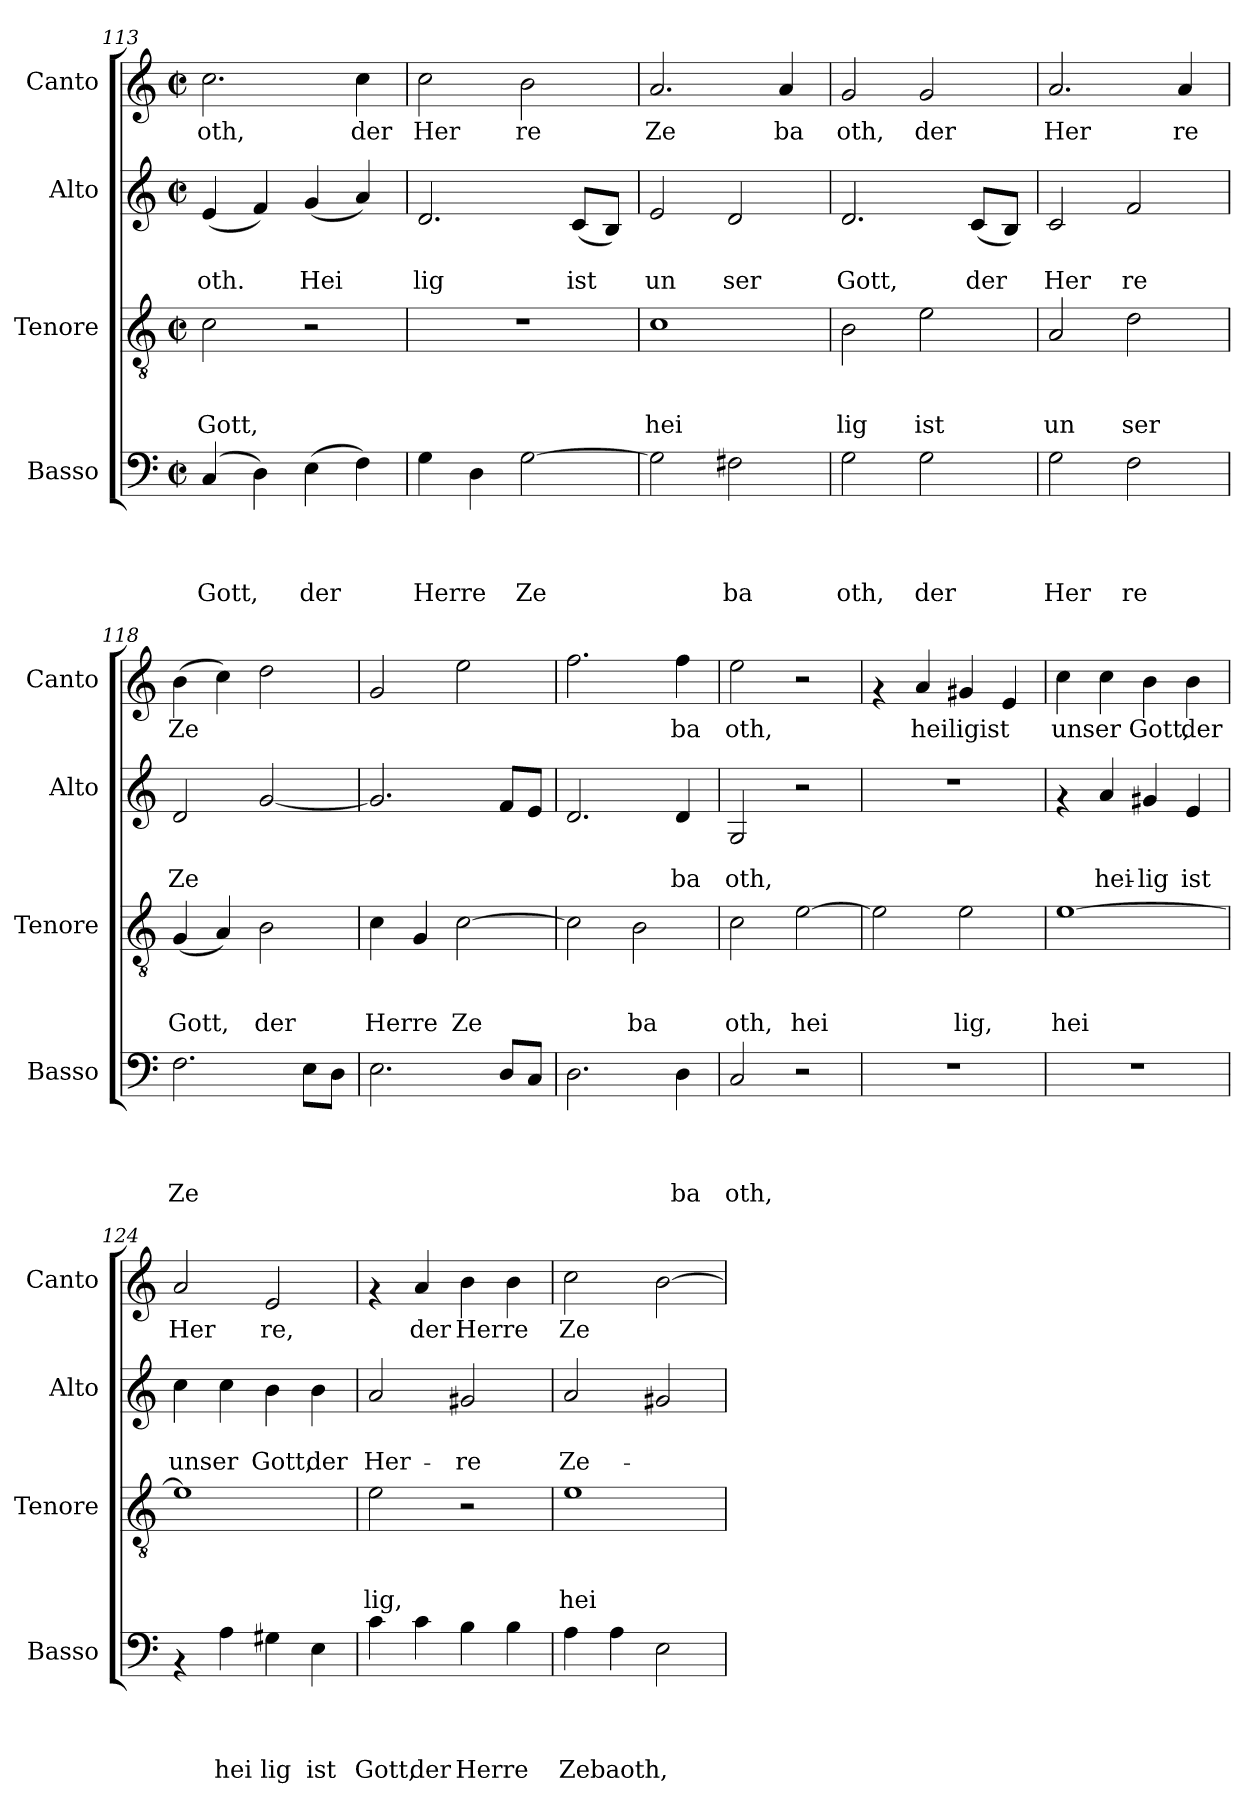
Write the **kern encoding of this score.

**kern	**text	**text	**text	**text	**kern	**text	**text	**text	**kern	**text	**text	**kern	**text
*part4	*part4	*part4	*part4	*part4	*part3	*part3	*part3	*part3	*part2	*part2	*part2	*part1	*part1
*staff4	*staff4	*staff4	*staff4	*staff4	*staff3	*staff3	*staff3	*staff3	*staff2	*staff2	*staff2	*staff1	*staff1
*I"Basso	*	*	*	*	*I"Tenore	*	*	*	*I"Alto	*	*	*I"Canto	*
*I'Basso	*	*	*	*	*I'Tenore	*	*	*	*I'Alto	*	*	*I'Canto	*
*clefF4	*	*	*	*	*clefGv2	*	*	*	*clefG2	*	*	*clefG2	*
*k[]	*	*	*	*	*k[]	*	*	*	*k[]	*	*	*k[]	*
*C:	*	*	*	*	*C:	*	*	*	*C:	*	*	*C:	*
*M2/2	*	*	*	*	*M2/2	*	*	*	*M2/2	*	*	*M2/2	*
*met(c|)	*	*	*	*	*met(c|)	*	*	*	*met(c|)	*	*	*met(c|)	*
=113	=113	=113	=113	=113	=113	=113	=113	=113	=113	=113	=113	=113	=113
!	!	!	!	!LO:LY:b	!	!	!	!LO:LY:b	!	!	!LO:LY:b	!	!LO:LY:b
(4C/	.	.	.	Gott,	2c\	.	.	Gott,	(<4e/	.	oth.	2.cc\	oth,
4D\)	.	.	.	.	.	.	.	.	4f/)	.	.	.	.
!	!	!	!	!LO:LY:b	!	!	!	!	!	!	!LO:LY:b	!	!
(>4E\	.	.	.	der	2r	.	.	.	(<4g/	.	Hei	.	.
!	!	!	!	!	!	!	!	!	!	!	!	!	!LO:LY:b
4F\)	.	.	.	.	.	.	.	.	4a/)	.	.	4cc\	der
=114	=114	=114	=114	=114	=114	=114	=114	=114	=114	=114	=114	=114	=114
!	!	!	!	!LO:LY:b	!	!	!	!	!	!	!LO:LY:b	!	!LO:LY:b
4G\	.	.	.	Herre	1r	.	.	.	2.d/	.	lig	2cc\	Her
4D\	.	.	.	.	.	.	.	.	.	.	.	.	.
!	!	!	!	!LO:LY:b	!	!	!	!	!	!	!	!	!LO:LY:b
[>2G\	.	.	.	Ze	.	.	.	.	.	.	.	2b\	re
!	!	!	!	!	!	!	!	!	!	!	!LO:LY:b	!	!
.	.	.	.	.	.	.	.	.	(<8c/L	.	ist	.	.
.	.	.	.	.	.	.	.	.	8B/J)	.	.	.	.
=115	=115	=115	=115	=115	=115	=115	=115	=115	=115	=115	=115	=115	=115
!	!	!	!	!	!	!	!	!LO:LY:b	!	!	!LO:LY:b	!	!LO:LY:b
2G\]	.	.	.	.	1c	.	.	hei	2e/	.	un	2.a/	Ze
!	!	!	!	!LO:LY:b	!	!	!	!	!	!	!LO:LY:b	!	!
2F#X\	.	.	.	ba	.	.	.	.	2d/	.	ser	.	.
!	!	!	!	!	!	!	!	!	!	!	!	!	!LO:LY:b
.	.	.	.	.	.	.	.	.	.	.	.	4a/	ba
=116	=116	=116	=116	=116	=116	=116	=116	=116	=116	=116	=116	=116	=116
!	!	!	!	!LO:LY:b	!	!	!	!LO:LY:b	!	!	!LO:LY:b	!	!LO:LY:b
2G\	.	.	.	oth,	2B\	.	.	lig	2.d/	.	Gott,	2g/	oth,
!	!	!	!	!LO:LY:b	!	!	!	!LO:LY:b	!	!	!	!	!LO:LY:b
2G\	.	.	.	der	2e\	.	.	ist	.	.	.	2g/	der
!	!	!	!	!	!	!	!	!	!	!	!LO:LY:b	!	!
.	.	.	.	.	.	.	.	.	(<8c/L	.	der	.	.
.	.	.	.	.	.	.	.	.	8B/J)	.	.	.	.
=117	=117	=117	=117	=117	=117	=117	=117	=117	=117	=117	=117	=117	=117
!	!	!	!	!LO:LY:b	!	!	!	!LO:LY:b	!	!	!LO:LY:b	!	!LO:LY:b
2G\	.	.	.	Her	2A/	.	.	un	2c/	.	Her	2.a/	Her
!	!	!	!	!LO:LY:b	!	!	!	!LO:LY:b	!	!	!LO:LY:b	!	!
2F\	.	.	.	re	2d\	.	.	ser	2f/	.	re	.	.
!	!	!	!	!	!	!	!	!	!	!	!	!	!LO:LY:b
.	.	.	.	.	.	.	.	.	.	.	.	4a/	re
=118	=118	=118	=118	=118	=118	=118	=118	=118	=118	=118	=118	=118	=118
!	!	!	!	!LO:LY:b	!	!	!	!LO:LY:b	!	!	!LO:LY:b	!	!LO:LY:b
2.F\	.	.	.	Ze	(<4G/	.	.	Gott,	2d/	.	Ze	(>4b\	Ze
.	.	.	.	.	4A/)	.	.	.	.	.	.	4cc\)	.
!	!	!	!	!	!	!	!	!LO:LY:b	!	!	!	!	!
.	.	.	.	.	2B\	.	.	der	[<2g/	.	.	2dd\	.
8E\L	.	.	.	.	.	.	.	.	.	.	.	.	.
8D\J	.	.	.	.	.	.	.	.	.	.	.	.	.
=119	=119	=119	=119	=119	=119	=119	=119	=119	=119	=119	=119	=119	=119
!	!	!	!	!	!	!	!	!LO:LY:b	!	!	!	!	!
2.E\	.	.	.	.	4c\	.	.	Herre	2.g/]	.	.	2g/	.
.	.	.	.	.	4G/	.	.	.	.	.	.	.	.
!	!	!	!	!	!	!	!	!LO:LY:b	!	!	!	!	!
.	.	.	.	.	[>2c\	.	.	Ze	.	.	.	2ee\	.
8D/L	.	.	.	.	.	.	.	.	8f/L	.	.	.	.
8C/J	.	.	.	.	.	.	.	.	8e/J	.	.	.	.
=120	=120	=120	=120	=120	=120	=120	=120	=120	=120	=120	=120	=120	=120
2.D\	.	.	.	.	2c\]	.	.	.	2.d/	.	.	2.ff\	.
!	!	!	!	!	!	!	!	!LO:LY:b	!	!	!	!	!
.	.	.	.	.	2B\	.	.	ba	.	.	.	.	.
!	!	!	!	!LO:LY:b	!	!	!	!	!	!	!LO:LY:b	!	!LO:LY:b
4D\	.	.	.	ba	.	.	.	.	4d/	.	ba	4ff\	ba
!!LO:LB:g=z
=121	=121	=121	=121	=121	=121	=121	=121	=121	=121	=121	=121	=121	=121
!	!	!	!	!LO:LY:b	!	!	!	!LO:LY:b	!	!	!LO:LY:b	!	!LO:LY:b
2C/	.	.	.	oth,	2c\	.	.	oth,	2G/	.	oth,	2ee\	oth,
!	!	!	!	!	!	!	!	!LO:LY:b	!	!	!	!	!
2r	.	.	.	.	[>2e\	.	.	hei	2r	.	.	2r	.
=122	=122	=122	=122	=122	=122	=122	=122	=122	=122	=122	=122	=122	=122
1r	.	.	.	.	2e\]	.	.	.	1r	.	.	4rf	.
!	!	!	!	!	!	!	!	!	!	!	!	!	!LO:LY:b
.	.	.	.	.	.	.	.	.	.	.	.	4a/	heiligist
!	!	!	!	!	!	!	!	!LO:LY:b	!	!	!	!	!
.	.	.	.	.	2e\	.	.	lig,	.	.	.	4g#X/	.
.	.	.	.	.	.	.	.	.	.	.	.	4e/	.
=123	=123	=123	=123	=123	=123	=123	=123	=123	=123	=123	=123	=123	=123
!	!	!	!	!	!	!	!	!LO:LY:b	!	!	!	!	!LO:LY:b
1r	.	.	.	.	[>1e	.	.	hei	4rf	.	.	4cc\	unser
!	!	!	!	!	!	!	!	!	!	!	!LO:LY:b	!	!
.	.	.	.	.	.	.	.	.	4a/	.	hei-	4cc\	.
!	!	!	!	!	!	!	!	!	!	!	!LO:LY:b	!	!LO:LY:b
.	.	.	.	.	.	.	.	.	4g#X/	.	-lig	4b\	Gott,
!	!	!	!	!	!	!	!	!	!	!	!LO:LY:b	!	!LO:LY:b
.	.	.	.	.	.	.	.	.	4e/	.	ist	4b\	der
=124	=124	=124	=124	=124	=124	=124	=124	=124	=124	=124	=124	=124	=124
!	!	!	!	!	!	!	!	!	!	!	!LO:LY:b	!	!LO:LY:b
4rAA	.	.	.	.	1e]	.	.	.	4cc\	.	unser	2a/	Her
!	!	!	!	!LO:LY:b	!	!	!	!	!	!	!	!	!
4A\	.	.	.	hei	.	.	.	.	4cc\	.	.	.	.
!	!	!	!	!LO:LY:b	!	!	!	!	!	!	!LO:LY:b	!	!LO:LY:b
4G#X\	.	.	.	lig	.	.	.	.	4b\	.	Gott,	2e/	re,
!	!	!	!	!LO:LY:b	!	!	!	!	!	!	!LO:LY:b	!	!
4E\	.	.	.	ist	.	.	.	.	4b\	.	der	.	.
=125	=125	=125	=125	=125	=125	=125	=125	=125	=125	=125	=125	=125	=125
!	!	!	!	!LO:LY:b	!	!	!	!LO:LY:b	!	!	!LO:LY:b	!	!
4c\	.	.	.	Gott,	2e\	.	.	lig,	2a/	.	Her-	4rf	.
!	!	!	!	!LO:LY:b	!	!	!	!	!	!	!	!	!LO:LY:b
4c\	.	.	.	der	.	.	.	.	.	.	.	4a/	der
!	!	!	!	!LO:LY:b	!	!	!	!	!	!	!LO:LY:b	!	!LO:LY:b
4B\	.	.	.	Herre	2r	.	.	.	2g#X/	.	-re	4b\	Herre
4B\	.	.	.	.	.	.	.	.	.	.	.	4b\	.
=126	=126	=126	=126	=126	=126	=126	=126	=126	=126	=126	=126	=126	=126
!	!	!	!	!LO:LY:b	!	!	!	!LO:LY:b	!	!	!LO:LY:b	!	!LO:LY:b
4A\	.	.	.	Zebaoth,	1e	.	.	hei	2a/	.	Ze-	2cc\	Ze
4A\	.	.	.	.	.	.	.	.	.	.	.	.	.
2E\	.	.	.	.	.	.	.	.	2g#X/	.	.	[>2b\	.
=	=	=	=	=	=	=	=	=	=	=	=	=	=
*-	*-	*-	*-	*-	*-	*-	*-	*-	*-	*-	*-	*-	*-
